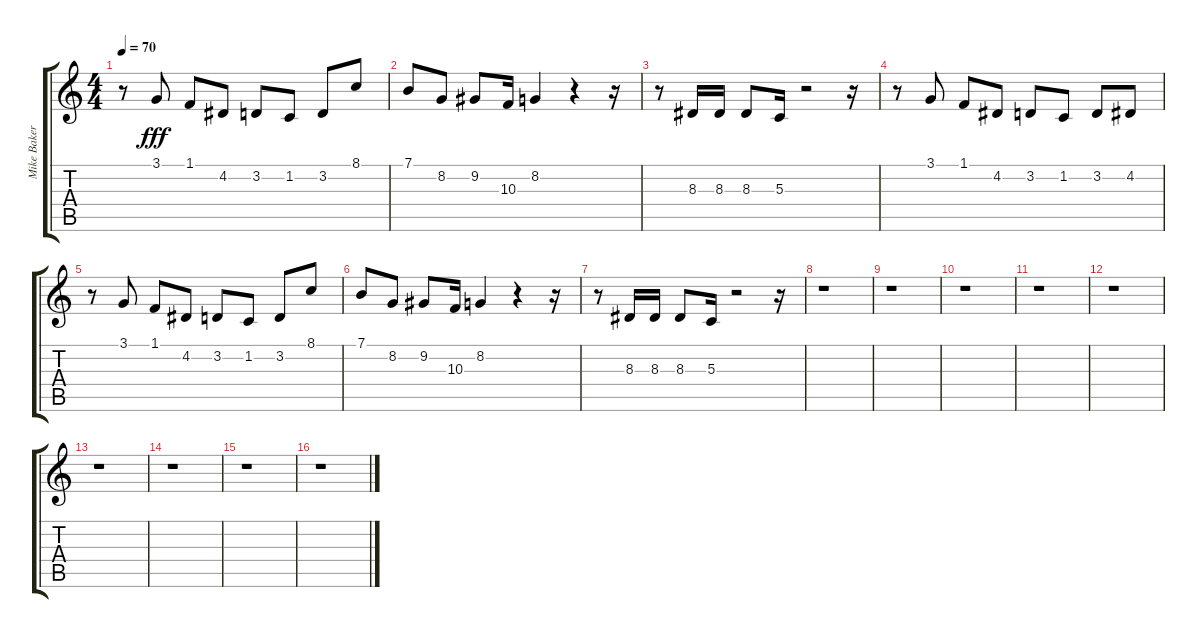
\track ("Mike Baker" "Mike Baker") {instrument tenorsax}
\staff {score tabs}
\tuning (E4 B3 G3 D3 A2 E2) {hide}
\ts (4 4)
\tempo 70
\clef g2
\ks c
r.8{dy fff} 3.1.8 1.1.8 4.2.8 3.2.8 1.2.8 3.2.8 8.1.8 |
7.1.8 8.2.8 9.2.8 10.3.16 8.2.4 r.4 r.16 |
r.8 8.3.16 8.3.16 8.3.8 5.3.16 r.2 r.16 |
r.8 3.1.8 1.1.8 4.2.8 3.2.8 1.2.8 3.2.8 4.2.8 |
r.8 3.1.8 1.1.8 4.2.8 3.2.8 1.2.8 3.2.8 8.1.8 |
7.1.8 8.2.8 9.2.8 10.3.16 8.2.4 r.4 r.16 |
r.8 8.3.16 8.3.16 8.3.8 5.3.16 r.2 r.16 |
r.1 |
r.1 |
r.1 |
r.1 |
r.1 |
r.1 |
r.1 |
r.1 |
r.1
